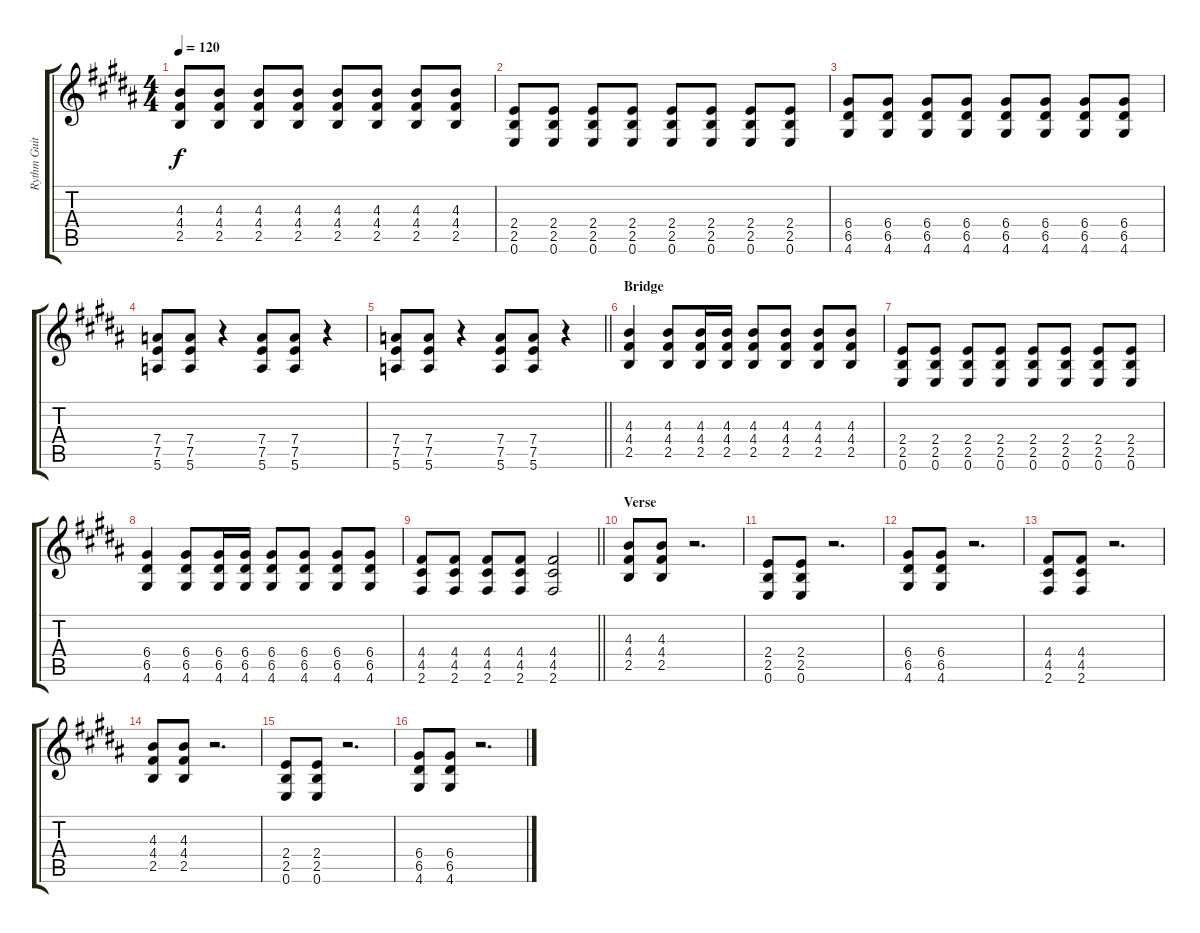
\track ("Rythm Guitar" "Rythm Guit") {instrument overdrivenguitar}
\staff {score tabs}
\tuning (E4 B3 G3 D3 A2 E2) {hide}
\ts (4 4)
\tempo 120
\clef g2
\ks b
(4.3 4.4 2.5).8{dy f} (4.3 4.4 2.5).8 (4.3 4.4 2.5).8 (4.3 4.4 2.5).8 (4.3 4.4 2.5).8 (4.3 4.4 2.5).8 (4.3 4.4 2.5).8 (4.3 4.4 2.5).8 |
(2.4 2.5 0.6).8 (2.4 2.5 0.6).8 (2.4 2.5 0.6).8 (2.4 2.5 0.6).8 (2.4 2.5 0.6).8 (2.4 2.5 0.6).8 (2.4 2.5 0.6).8 (2.4 2.5 0.6).8 |
(6.4 6.5 4.6).8 (6.4 6.5 4.6).8 (6.4 6.5 4.6).8 (6.4 6.5 4.6).8 (6.4 6.5 4.6).8 (6.4 6.5 4.6).8 (6.4 6.5 4.6).8 (6.4 6.5 4.6).8 |
(7.4 7.5 5.6).8 (7.4 7.5 5.6).8 r.4 (7.4 7.5 5.6).8 (7.4 7.5 5.6).8 r.4 |
\barLineRight lightlight
(7.4 7.5 5.6).8 (7.4 7.5 5.6).8 r.4 (7.4 7.5 5.6).8 (7.4 7.5 5.6).8 r.4 |
\section ("" "Bridge")
(4.3 4.4 2.5).4 (4.3 4.4 2.5).8 (4.3 4.4 2.5).16 (4.3 4.4 2.5).16 (4.3 4.4 2.5).8 (4.3 4.4 2.5).8 (4.3 4.4 2.5).8 (4.3 4.4 2.5).8 |
(2.4 2.5 0.6).8 (2.4 2.5 0.6).8 (2.4 2.5 0.6).8 (2.4 2.5 0.6).8 (2.4 2.5 0.6).8 (2.4 2.5 0.6).8 (2.4 2.5 0.6).8 (2.4 2.5 0.6).8 |
(6.4 6.5 4.6).4 (6.4 6.5 4.6).8 (6.4 6.5 4.6).16 (6.4 6.5 4.6).16 (6.4 6.5 4.6).8 (6.4 6.5 4.6).8 (6.4 6.5 4.6).8 (6.4 6.5 4.6).8 |
\barLineRight lightlight
(4.4 4.5 2.6).8 (4.4 4.5 2.6).8 (4.4 4.5 2.6).8 (4.4 4.5 2.6).8 (4.4 4.5 2.6).2 |
\section ("" "Verse")
(4.3 4.4 2.5).8 (4.3 4.4 2.5).8 r.2{d} |
(2.4 2.5 0.6).8 (2.4 2.5 0.6).8 r.2{d} |
(6.4 6.5 4.6).8 (6.4 6.5 4.6).8 r.2{d} |
(4.4 4.5 2.6).8 (4.4 4.5 2.6).8 r.2{d} |
(4.3 4.4 2.5).8 (4.3 4.4 2.5).8 r.2{d} |
(2.4 2.5 0.6).8 (2.4 2.5 0.6).8 r.2{d} |
(6.4 6.5 4.6).8 (6.4 6.5 4.6).8 r.2{d}
